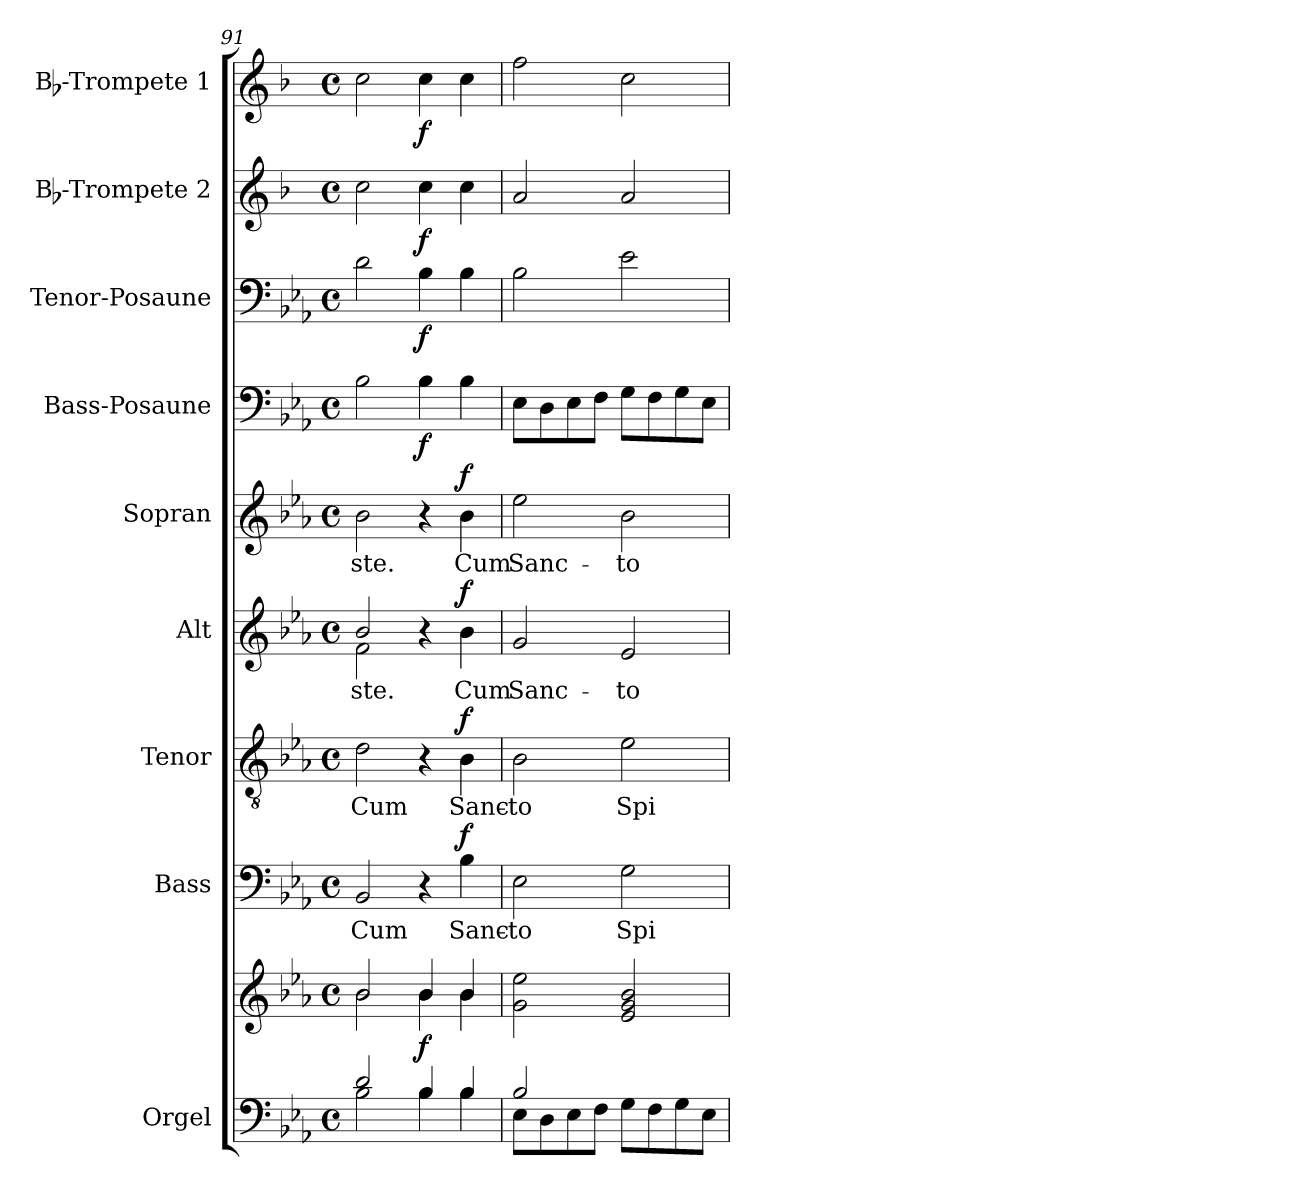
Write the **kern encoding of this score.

**kern	**kern	**dynam	**kern	**text	**dynam	**kern	**text	**dynam	**kern	**text	**dynam	**kern	**text	**dynam	**kern	**dynam	**kern	**dynam	**kern	**dynam	**kern	**dynam
*part9	*part9	*part9	*part8	*part8	*part8	*part7	*part7	*part7	*part6	*part6	*part6	*part5	*part5	*part5	*part4	*part4	*part3	*part3	*part2	*part2	*part1	*part1
*staff10	*staff9	*staff9/10	*staff8	*staff8	*staff8	*staff7	*staff7	*staff7	*staff6	*staff6	*staff6	*staff5	*staff5	*staff5	*staff4	*staff4	*staff3	*staff3	*staff2	*staff2	*staff1	*staff1
*I"Orgel	*	*	*I"Bass	*	*	*I"Tenor	*	*	*I"Alt	*	*	*I"Sopran	*	*	*I"Bass-Posaune	*	*I"Tenor-Posaune	*	*I"Bb-Trompete 2	*	*I"Bb-Trompete 1	*
*I'Org.	*	*	*I'B.	*	*	*I'T.	*	*	*I'A.	*	*	*I'S.	*	*	*I'B. Pos.	*	*I'T. Pos.	*	*I'Trp. 2	*	*I'Trp. 1	*
*clefF4	*clefG2	*	*clefF4	*	*	*clefGv2	*	*	*clefG2	*	*	*clefG2	*	*	*clefF4	*	*clefF4	*	*clefG2	*	*clefG2	*
*	*	*	*	*	*	*	*	*	*	*	*	*	*	*	*	*	*	*	*ITrd1c2	*	*ITrd1c2	*
*k[b-e-a-]	*k[b-e-a-]	*	*k[b-e-a-]	*	*	*k[b-e-a-]	*	*	*k[b-e-a-]	*	*	*k[b-e-a-]	*	*	*k[b-e-a-]	*	*k[b-e-a-]	*	*k[b-e-a-]	*	*k[b-e-a-]	*
*E-:	*E-:	*	*E-:	*	*	*E-:	*	*	*E-:	*	*	*E-:	*	*	*E-:	*	*E-:	*	*E-:	*	*E-:	*
*M4/4	*M4/4	*	*M4/4	*	*	*M4/4	*	*	*M4/4	*	*	*M4/4	*	*	*M4/4	*	*M4/4	*	*M4/4	*	*M4/4	*
*met(c)	*met(c)	*	*met(c)	*	*	*met(c)	*	*	*met(c)	*	*	*met(c)	*	*	*met(c)	*	*met(c)	*	*met(c)	*	*met(c)	*
=91	=91	=91	=91	=91	=91	=91	=91	=91	=91	=91	=91	=91	=91	=91	=91	=91	=91	=91	=91	=91	=91	=91
*^	*^	*	*	*	*	*	*	*	*	*	*	*	*	*	*	*	*	*	*	*	*	*
!	!	!	!	!	!	!LO:LY:b	!	!	!LO:LY:b	!	!	!LO:LY:b	!	!	!LO:LY:b	!	!	!	!	!	!	!	!	!
*	*	*	*	*	*	*	*	*	*	*	*^	*	*	*	*	*	*	*	*	*	*	*	*	*
2d/	2B-\	2b-/	2b-\	.	2BB-/	Cum	.	2d\	Cum	.	2b-/	2f\	-ste.	.	2b-\	-ste.	.	2B-\	.	2d\	.	2b-\	.	2b-\	.
!	!	!	!	!LO:DY:b	!	!	!	!	!	!	!	!	!	!	!	!	!	!	!LO:DY:b	!	!LO:DY:b	!	!LO:DY:b	!	!LO:DY:b
4B-/	4B-\	4b-/	4b-\	f	4r	.	.	4r	.	.	4r	2ryy	.	.	4r	.	.	4B-\	f	4B-\	f	4b-\	f	4b-\	f
!	!	!	!	!	!	!LO:LY:b	!LO:DY:a	!	!LO:LY:b	!LO:DY:a	!	!	!LO:LY:b	!LO:DY:a	!	!LO:LY:b	!LO:DY:a	!	!	!	!	!	!	!	!
4B-/	4B-\	4b-/	4b-\	.	4B-\	Sanc-	f	4B-\	Sanc-	f	4b-\	.	Cum	f	4b-\	Cum	f	4B-\	.	4B-\	.	4b-\	.	4b-\	.
*	*	*	*	*	*	*	*	*	*	*	*v	*v	*	*	*	*	*	*	*	*	*	*	*	*	*
!!LO:PB:g=z
=92	=92	=92	=92	=92	=92	=92	=92	=92	=92	=92	=92	=92	=92	=92	=92	=92	=92	=92	=92	=92	=92	=92	=92	=92
!	!	!	!	!	!	!LO:LY:b	!	!	!LO:LY:b	!	!	!LO:LY:b	!	!	!LO:LY:b	!	!	!	!	!	!	!	!	!
*	*	*v	*v	*	*	*	*	*	*	*	*	*	*	*	*	*	*	*	*	*	*	*	*	*
2B-/	8E-\L	2g\ 2ee-\	.	2E-\	-to	.	2B-\	-to	.	2g/	Sanc-	.	2ee-\	Sanc-	.	8E-\L	.	2B-\	.	2g/	.	2ee-\	.
.	8D\	.	.	.	.	.	.	.	.	.	.	.	.	.	.	8D\	.	.	.	.	.	.	.
.	8E-\	.	.	.	.	.	.	.	.	.	.	.	.	.	.	8E-\	.	.	.	.	.	.	.
.	8F\J	.	.	.	.	.	.	.	.	.	.	.	.	.	.	8F\J	.	.	.	.	.	.	.
!	!	!	!	!	!LO:LY:b	!	!	!LO:LY:b	!	!	!LO:LY:b	!	!	!LO:LY:b	!	!	!	!	!	!	!	!	!
2ryy	8G\L	2e-/ 2g/ 2b-/	.	2G\	Spi-	.	2e-\	Spi-	.	2e-/	-to	.	2b-\	-to	.	8G\L	.	2e-\	.	2g/	.	2b-\	.
.	8F\	.	.	.	.	.	.	.	.	.	.	.	.	.	.	8F\	.	.	.	.	.	.	.
.	8G\	.	.	.	.	.	.	.	.	.	.	.	.	.	.	8G\	.	.	.	.	.	.	.
.	8E-\J	.	.	.	.	.	.	.	.	.	.	.	.	.	.	8E-\J	.	.	.	.	.	.	.
*v	*v	*	*	*	*	*	*	*	*	*	*	*	*	*	*	*	*	*	*	*	*	*	*
=	=	=	=	=	=	=	=	=	=	=	=	=	=	=	=	=	=	=	=	=	=	=
*-	*-	*-	*-	*-	*-	*-	*-	*-	*-	*-	*-	*-	*-	*-	*-	*-	*-	*-	*-	*-	*-	*-
